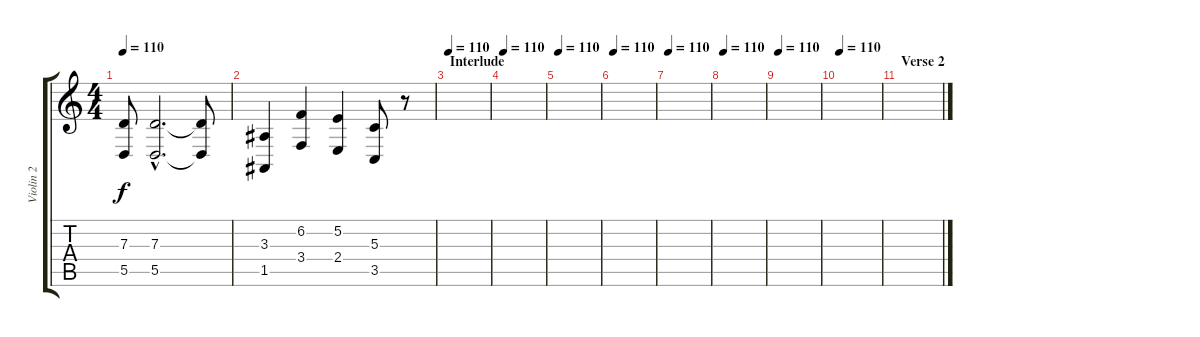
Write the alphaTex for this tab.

\track ("Violin 2" "Violin 2") {instrument violin}
\staff {score tabs}
\tuning (E4 B3 G3 D3 A2 E2) {hide}
\ts (4 4)
\tempo 110
\clef g2
\ks c
(7.3 5.5).8{dy f} (7.3{hac} 5.5{hac}).2{d} (7.3{t} 5.5{t}).8 |
(3.3 1.5).4 (6.2 3.4).4 (5.2 2.4).4 (5.3 3.5).8 r.8 |
\section ("" "Interlude")
\tempo 110
|
\tempo 110
|
\tempo 110
|
\tempo 110
|
\tempo 110
|
\tempo 110
|
\tempo 110
|
\tempo 110
|
\section ("" "Verse 2")
